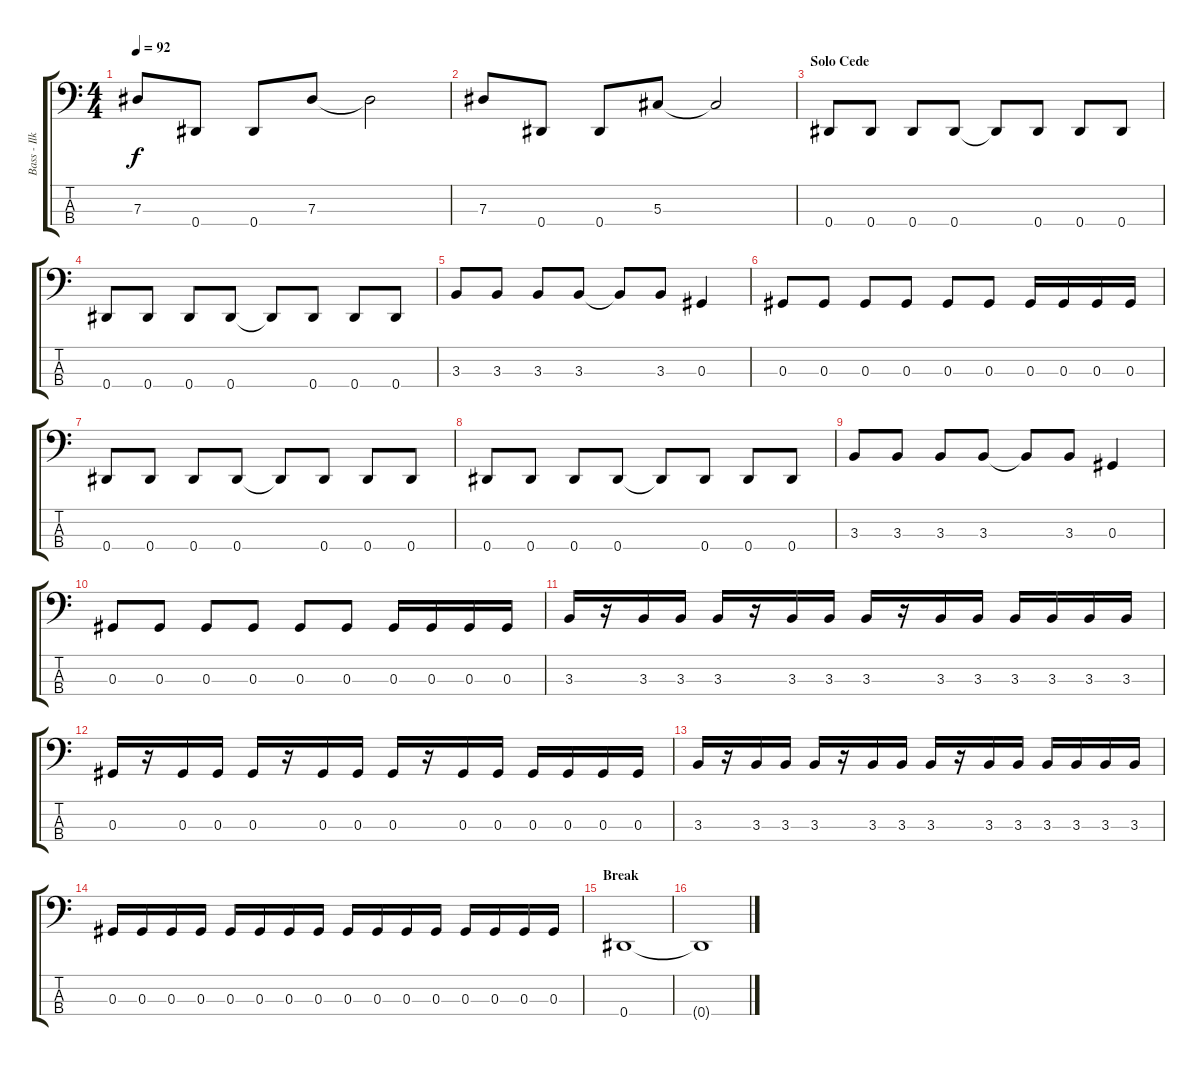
\track ("Bass - Ilker Erstin" "Bass - Ilk") {instrument electricbassfinger}
\staff {score tabs}
\tuning (Gb2 Db2 Ab1 Eb1) {hide}
\ts (4 4)
\tempo 92
\clef f4
\ks c
7.3.8{dy f} 0.4.8 0.4.8 7.3.8 7.3{t}.2 |
7.3.8 0.4.8 0.4.8 5.3.8 5.3{t}.2 |
\section ("" "Solo Cede")
0.4.8 0.4.8 0.4.8 0.4.8 0.4{t}.8 0.4.8 0.4.8 0.4.8 |
0.4.8 0.4.8 0.4.8 0.4.8 0.4{t}.8 0.4.8 0.4.8 0.4.8 |
3.3.8 3.3.8 3.3.8 3.3.8 3.3{t}.8 3.3.8 0.3.4 |
0.3.8 0.3.8 0.3.8 0.3.8 0.3.8 0.3.8 0.3.16 0.3.16 0.3.16 0.3.16 |
0.4.8 0.4.8 0.4.8 0.4.8 0.4{t}.8 0.4.8 0.4.8 0.4.8 |
0.4.8 0.4.8 0.4.8 0.4.8 0.4{t}.8 0.4.8 0.4.8 0.4.8 |
3.3.8 3.3.8 3.3.8 3.3.8 3.3{t}.8 3.3.8 0.3.4 |
0.3.8 0.3.8 0.3.8 0.3.8 0.3.8 0.3.8 0.3.16 0.3.16 0.3.16 0.3.16 |
3.3.16 r.16 3.3.16 3.3.16 3.3.16 r.16 3.3.16 3.3.16 3.3.16 r.16 3.3.16 3.3.16 3.3.16 3.3.16 3.3.16 3.3.16 |
0.3.16 r.16 0.3.16 0.3.16 0.3.16 r.16 0.3.16 0.3.16 0.3.16 r.16 0.3.16 0.3.16 0.3.16 0.3.16 0.3.16 0.3.16 |
3.3.16 r.16 3.3.16 3.3.16 3.3.16 r.16 3.3.16 3.3.16 3.3.16 r.16 3.3.16 3.3.16 3.3.16 3.3.16 3.3.16 3.3.16 |
0.3.16 0.3.16 0.3.16 0.3.16 0.3.16 0.3.16 0.3.16 0.3.16 0.3.16 0.3.16 0.3.16 0.3.16 0.3.16 0.3.16 0.3.16 0.3.16 |
\section ("" "Break")
0.4.1 |
0.4{t}.1
